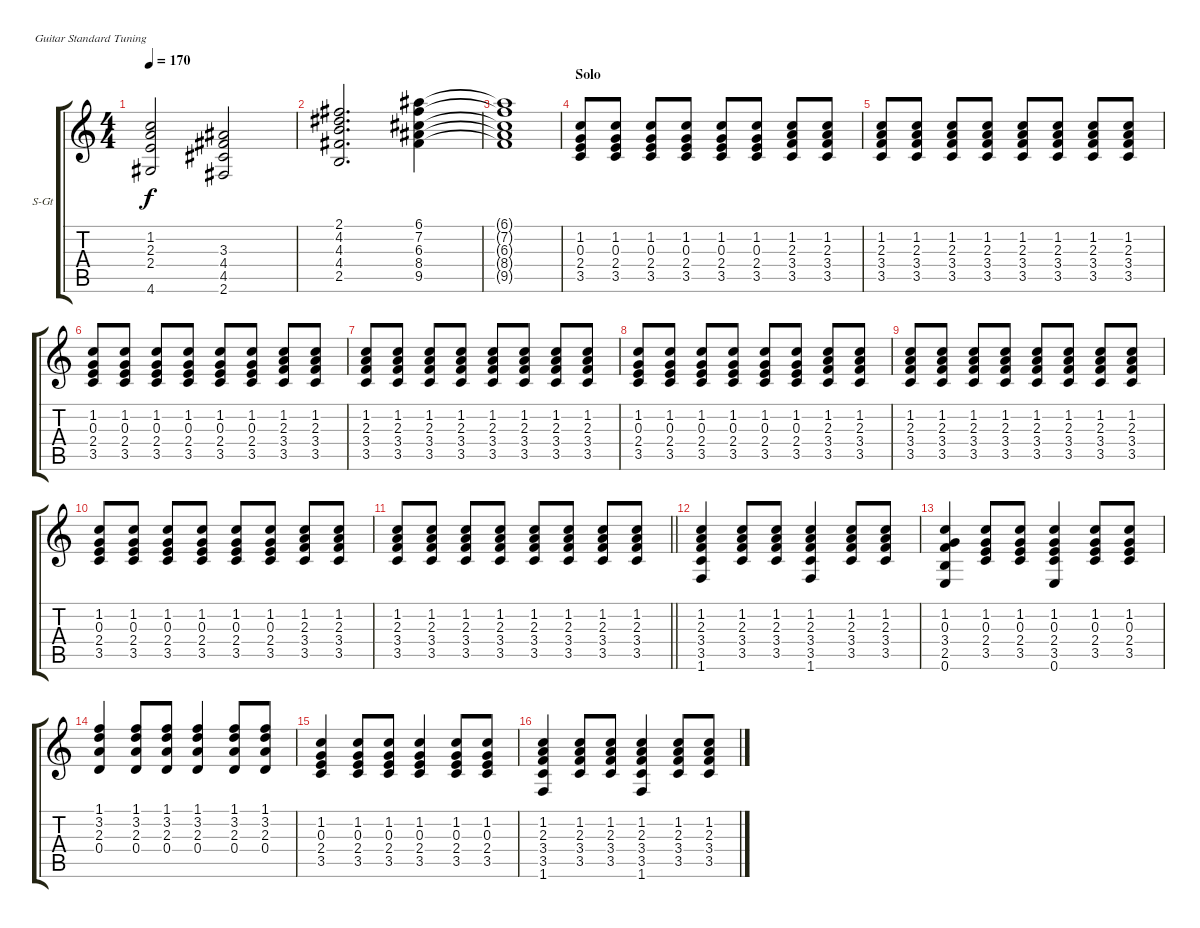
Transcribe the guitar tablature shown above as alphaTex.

\defaultSystemsLayout 4
\bracketExtendMode groupsimilarinstruments
\firstSystemTrackNameOrientation horizontal
\otherSystemsTrackNameOrientation horizontal
\track ("Steel Guitar" "S-Gt") {instrument acousticguitarsteel}
\staff {score tabs}
\tuning (E4 B3 G3 D3 A2 E2)
\ts (4 4)
\tempo 170
\clef g2
\ks c
(1.2 2.3 2.4 4.6).2{dy f} (2.6 4.5 4.4 3.3).2 |
(4.3 4.2 2.1 2.5 4.4).2{d} (9.5 8.4 6.3 7.2 6.1).4 |
(9.5{t} 8.4{t} 6.3{t} 7.2{t} 6.1{t}).1 |
\section ("" "Solo")
(1.2 0.3 2.4 3.5).8 (1.2 0.3 3.5 2.4).8 (1.2 0.3 3.5 2.4).8 (1.2 0.3 3.5 2.4).8 (1.2 0.3 3.5 2.4).8 (1.2 0.3 3.5 2.4).8 (1.2 2.3 3.5 3.4).8 (3.5 3.4 2.3 1.2).8 |
(3.4 2.3 1.2 3.5).8 (1.2 2.3 3.4 3.5).8 (1.2 2.3 3.4 3.5).8 (1.2 2.3 3.4 3.5).8 (1.2 2.3 3.4 3.5).8 (1.2 2.3 3.4 3.5).8 (1.2 2.3 3.4 3.5).8 (1.2 2.3 3.4 3.5).8 |
(1.2 0.3 2.4 3.5).8 (1.2 0.3 3.5 2.4).8 (1.2 0.3 3.5 2.4).8 (1.2 0.3 3.5 2.4).8 (1.2 0.3 3.5 2.4).8 (1.2 0.3 3.5 2.4).8 (1.2 2.3 3.5 3.4).8 (3.5 3.4 2.3 1.2).8 |
(3.4 2.3 1.2 3.5).8 (1.2 2.3 3.4 3.5).8 (1.2 2.3 3.4 3.5).8 (1.2 2.3 3.4 3.5).8 (1.2 2.3 3.4 3.5).8 (1.2 2.3 3.4 3.5).8 (1.2 2.3 3.4 3.5).8 (1.2 2.3 3.4 3.5).8 |
(1.2 0.3 2.4 3.5).8 (1.2 0.3 3.5 2.4).8 (1.2 0.3 3.5 2.4).8 (1.2 0.3 3.5 2.4).8 (1.2 0.3 3.5 2.4).8 (1.2 0.3 3.5 2.4).8 (1.2 2.3 3.5 3.4).8 (3.5 3.4 2.3 1.2).8 |
(3.4 2.3 1.2 3.5).8 (1.2 2.3 3.4 3.5).8 (1.2 2.3 3.4 3.5).8 (1.2 2.3 3.4 3.5).8 (1.2 2.3 3.4 3.5).8 (1.2 2.3 3.4 3.5).8 (1.2 2.3 3.4 3.5).8 (1.2 2.3 3.4 3.5).8 |
(1.2 0.3 2.4 3.5).8 (1.2 0.3 3.5 2.4).8 (1.2 0.3 3.5 2.4).8 (1.2 0.3 3.5 2.4).8 (1.2 0.3 3.5 2.4).8 (1.2 0.3 3.5 2.4).8 (1.2 2.3 3.5 3.4).8 (3.5 3.4 2.3 1.2).8 |
\barLineRight lightlight
(3.4 2.3 1.2 3.5).8 (1.2 2.3 3.4 3.5).8 (1.2 2.3 3.4 3.5).8 (1.2 2.3 3.4 3.5).8 (1.2 2.3 3.4 3.5).8 (1.2 2.3 3.4 3.5).8 (1.2 2.3 3.4 3.5).8 (1.2 2.3 3.4 3.5).8 |
(1.2 2.3 3.4 3.5 1.6).4 (1.2 2.3 3.5 3.4).8 (1.2 2.3 3.5 3.4).8 (1.2 2.3 3.5 3.4 1.6).4 (1.2 2.3 3.5 3.4).8 (3.5 3.4 2.3 1.2).8 |
(1.2 0.3 3.4 2.5 0.6).4 (1.2 0.3 3.5 2.4).8 (1.2 0.3 3.5 2.4).8 (1.2 0.3 3.5 2.4 0.6).4 (1.2 0.3 3.5 2.4).8 (3.5 2.4 0.3 1.2).8 |
(3.2 2.3 0.4 1.1).4 (3.2 2.3 0.4 1.1).8 (3.2 2.3 0.4 1.1).8 (3.2 2.3 0.4 1.1).4 (3.2 2.3 0.4 1.1).8 (0.4 2.3 3.2 1.1).8 |
(1.2 0.3 2.4 3.5).4 (1.2 0.3 3.5 2.4).8 (1.2 0.3 3.5 2.4).8 (1.2 0.3 3.5 2.4).4 (1.2 0.3 3.5 2.4).8 (3.5 2.4 0.3 1.2).8 |
(1.2 2.3 3.4 3.5 1.6).4 (1.2 2.3 3.5 3.4).8 (1.2 2.3 3.5 3.4).8 (1.2 2.3 3.5 3.4 1.6).4 (1.2 2.3 3.5 3.4).8 (3.5 3.4 2.3 1.2).8
